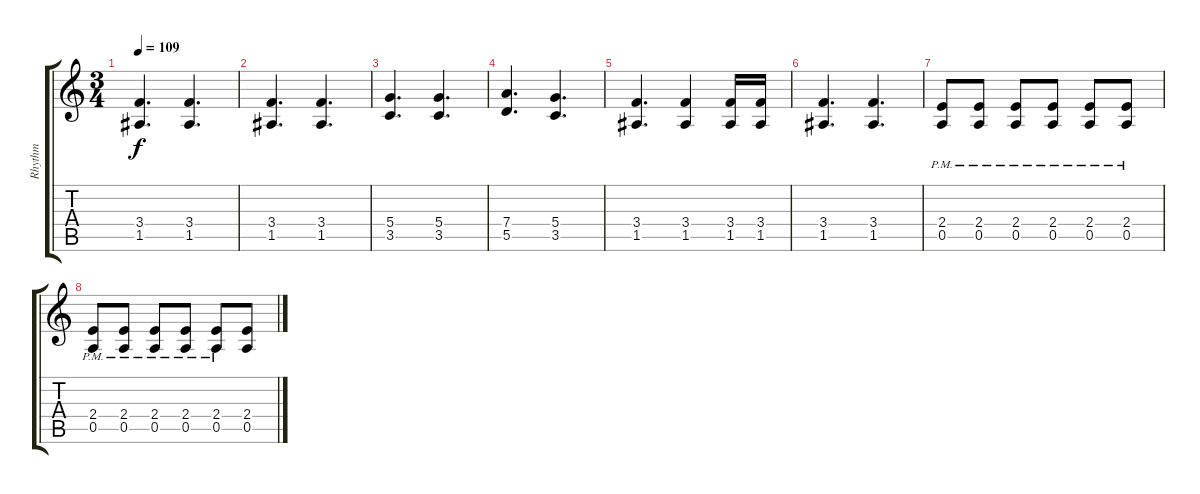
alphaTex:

\track ("Rhythm" "Rhythm") {instrument distortionguitar}
\staff {score tabs}
\tuning (E4 B3 G3 D3 A2 E2) {hide}
\ts (3 4)
\tempo 109
\clef g2
\ks c
(3.4 1.5).4{d dy f} (3.4 1.5).4{d} |
(3.4 1.5).4{d} (3.4 1.5).4{d} |
(5.4 3.5).4{d} (5.4 3.5).4{d} |
(7.4 5.5).4{d} (5.4 3.5).4{d} |
(3.4 1.5).4{d} (3.4 1.5).4 (3.4 1.5).16 (3.4 1.5).16 |
(3.4 1.5).4{d} (3.4 1.5).4{d} |
(2.4{pm} 0.5{pm}).8 (2.4{pm} 0.5{pm}).8 (2.4{pm} 0.5{pm}).8 (2.4{pm} 0.5{pm}).8 (2.4{pm} 0.5{pm}).8 (2.4{pm} 0.5{pm}).8 |
(2.4{pm} 0.5{pm}).8 (2.4{pm} 0.5{pm}).8 (2.4{pm} 0.5{pm}).8 (2.4{pm} 0.5{pm}).8 (2.4{pm} 0.5{pm}).8 (2.4 0.5).8
